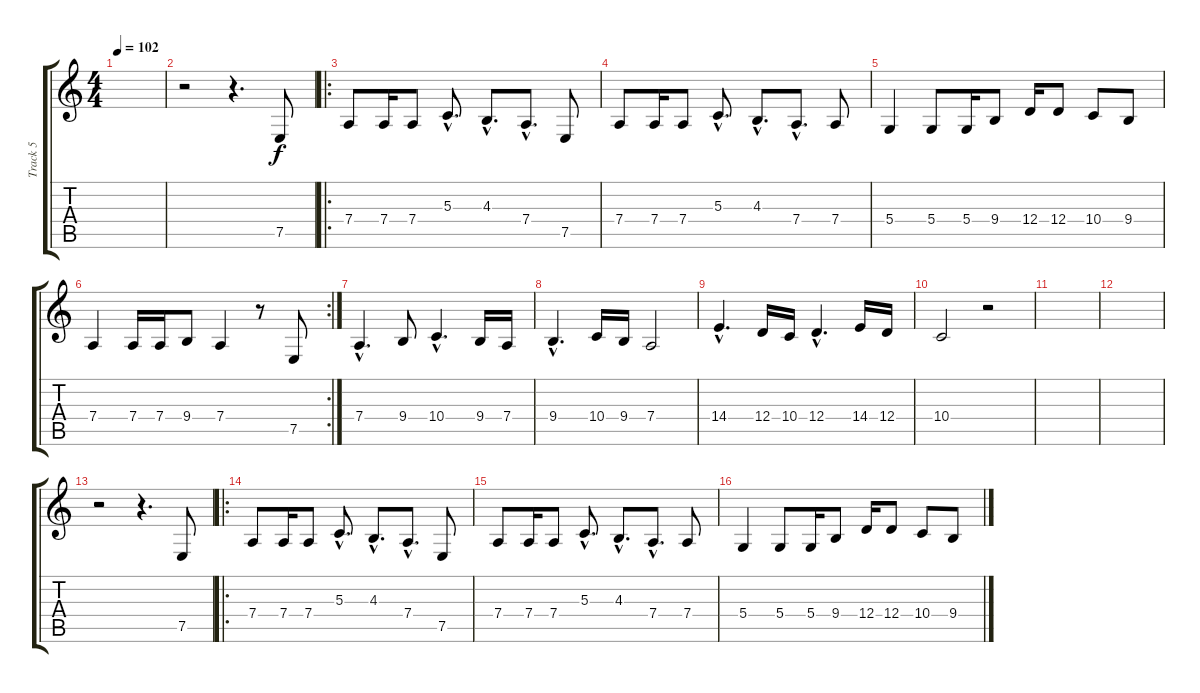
\track ("Track 5" "Track 5") {instrument acousticgrandpiano}
\staff {score tabs}
\tuning (E4 B3 G3 D3 A2 E2) {hide}
\ts (4 4)
\tempo 102
\clef g2
\ks c
|
r.2 r.4{d} 7.5.8 |
\ro
7.4.8 7.4.16 7.4.8 5.3{hac}.8{d} 4.3{hac}.8{d} 7.4{hac}.8{d} 7.5.8 |
7.4.8 7.4.16 7.4.8 5.3{hac}.8{d} 4.3{hac}.8{d} 7.4{hac}.8{d} 7.4.8 |
5.4.4 5.4.8 5.4.16 9.4.8 12.4.16 12.4.8 10.4.8 9.4.8 |
\rc 2
7.4.4 7.4.16 7.4.16 9.4.8 7.4.4 r.8 7.5.8 |
7.4{hac}.4{d} 9.4.8 10.4{hac}.4{d} 9.4.16 7.4.16 |
9.4{hac}.4{d} 10.4.16 9.4.16 7.4.2 |
14.4{hac}.4{d} 12.4.16 10.4.16 12.4{hac}.4{d} 14.4.16 12.4.16 |
10.4.2 r.2 |
|
|
r.2 r.4{d} 7.5.8 |
\ro
7.4.8 7.4.16 7.4.8 5.3{hac}.8{d} 4.3{hac}.8{d} 7.4{hac}.8{d} 7.5.8 |
7.4.8 7.4.16 7.4.8 5.3{hac}.8{d} 4.3{hac}.8{d} 7.4{hac}.8{d} 7.4.8 |
5.4.4 5.4.8 5.4.16 9.4.8 12.4.16 12.4.8 10.4.8 9.4.8
